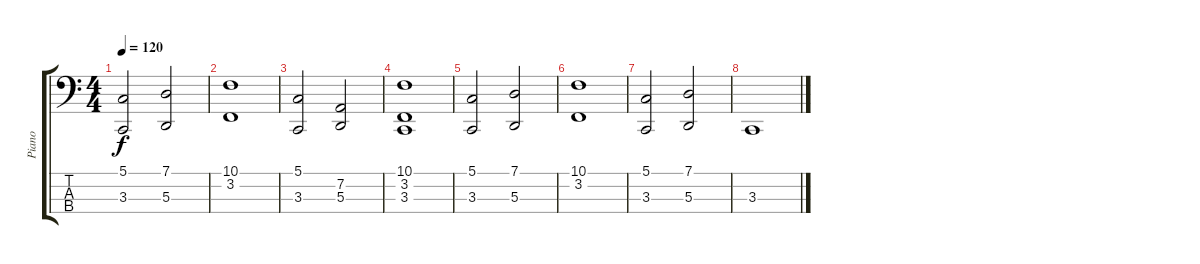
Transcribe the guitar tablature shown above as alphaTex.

\track ("Piano" "Piano") {instrument acousticgrandpiano}
\staff {score tabs}
\tuning (G2 D2 A1 E1) {hide}
\ts (4 4)
\tempo 120
\clef f4
\ks c
(5.1 3.3).2{dy f instrument acousticgrandpiano} (7.1 5.3).2 |
(10.1 3.2).1 |
(5.1 3.3).2 (7.2 5.3).2 |
(10.1 3.2 3.3).1 |
(5.1 3.3).2 (7.1 5.3).2 |
(10.1 3.2).1 |
(5.1 3.3).2 (7.1 5.3).2 |
3.3.1
